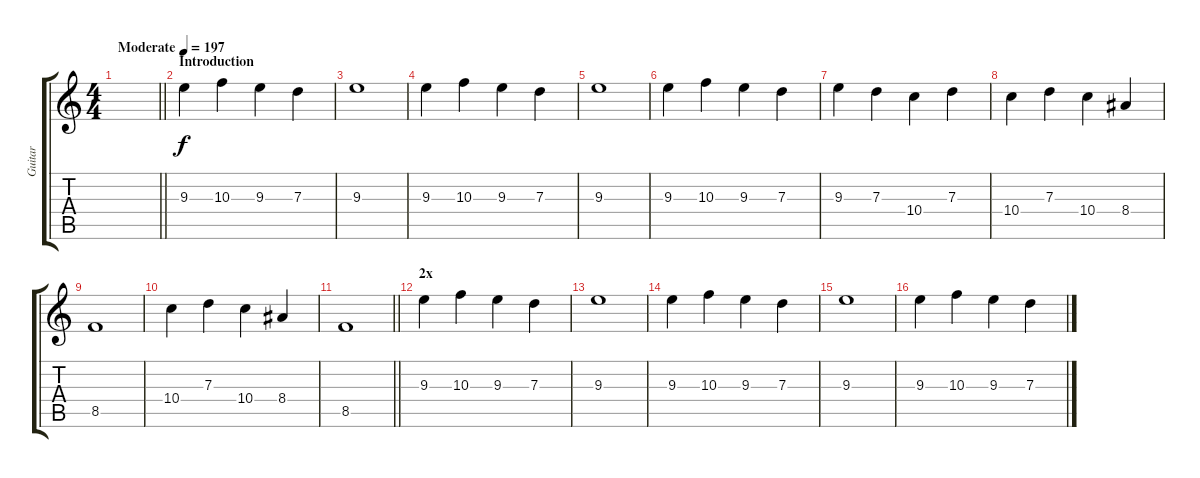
\track ("Guitar" "Guitar") {instrument distortionguitar}
\staff {score tabs}
\tuning (E4 B3 G3 D3 A2 E2) {hide}
\ts (4 4)
\tempo (197 "Moderate")
\clef g2
\barLineRight lightlight
\ks c
|
\section ("" "Introduction")
9.3.4 10.3.4 9.3.4 7.3.4 |
9.3.1 |
9.3.4 10.3.4 9.3.4 7.3.4 |
9.3.1 |
9.3.4 10.3.4 9.3.4 7.3.4 |
9.3.4 7.3.4 10.4.4 7.3.4 |
10.4.4 7.3.4 10.4.4 8.4.4 |
8.5.1 |
10.4.4 7.3.4 10.4.4 8.4.4 |
\barLineRight lightlight
8.5.1 |
\section ("" "2x")
9.3.4 10.3.4 9.3.4 7.3.4 |
9.3.1 |
9.3.4 10.3.4 9.3.4 7.3.4 |
9.3.1 |
9.3.4 10.3.4 9.3.4 7.3.4
